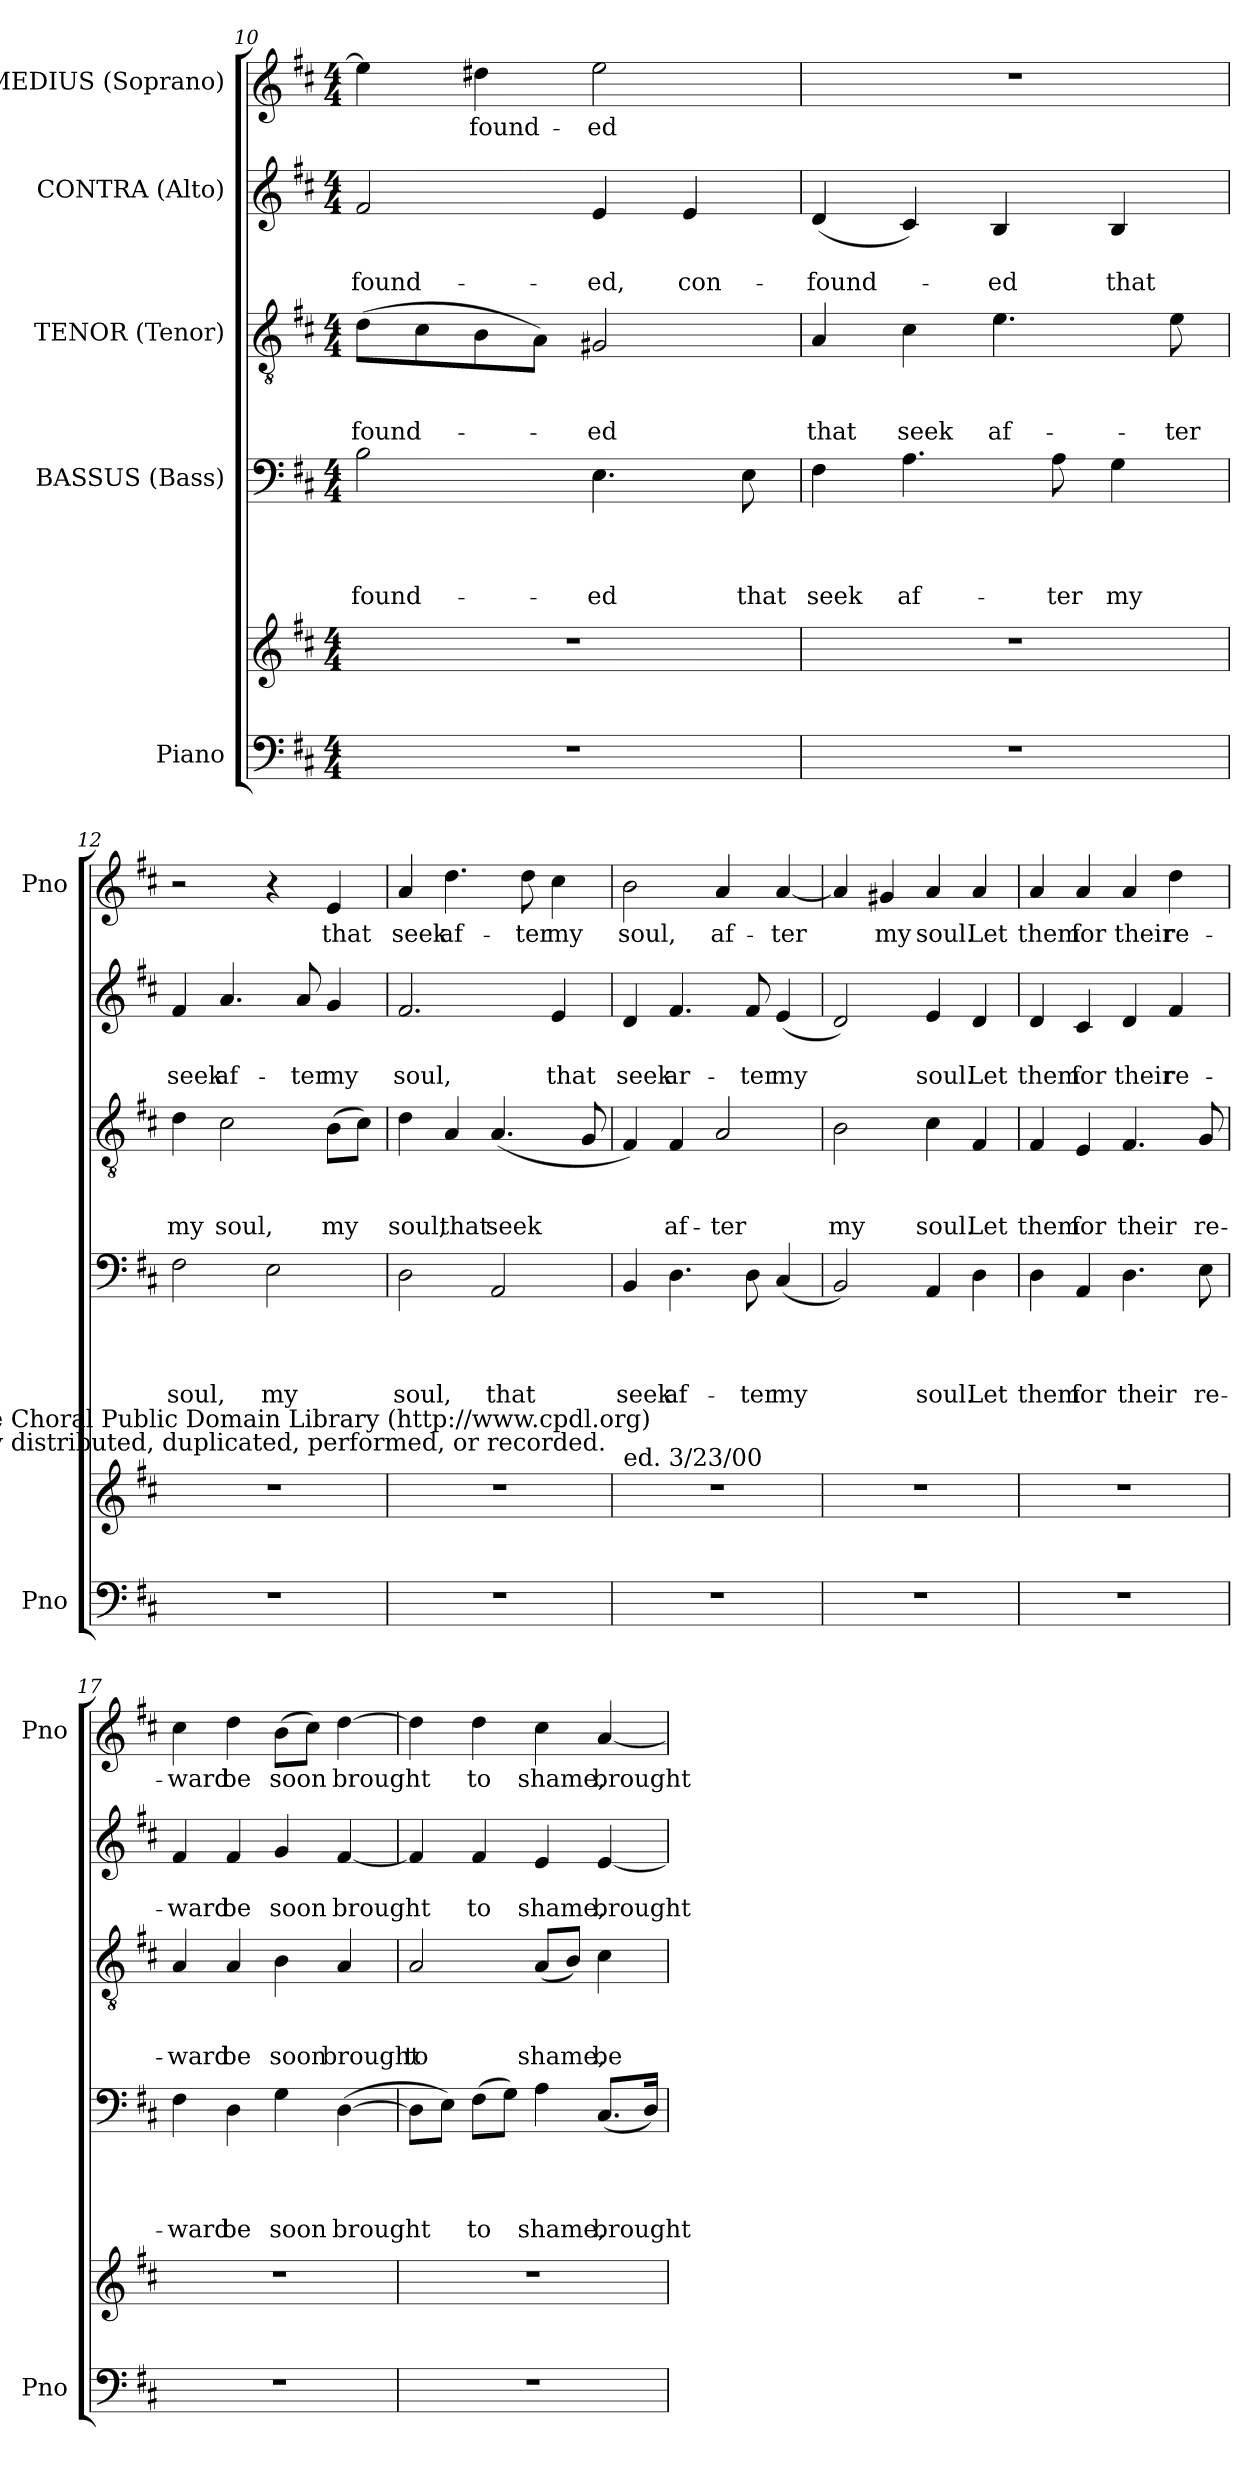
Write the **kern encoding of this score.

**kern	**kern	**kern	**text	**text	**text	**text	**kern	**text	**text	**text	**kern	**text	**text	**kern	**text
*part5	*part5	*part4	*part4	*part4	*part4	*part4	*part3	*part3	*part3	*part3	*part2	*part2	*part2	*part1	*part1
*staff6	*staff5	*staff4	*staff4	*staff4	*staff4	*staff4	*staff3	*staff3	*staff3	*staff3	*staff2	*staff2	*staff2	*staff1	*staff1
*I"Piano	*	*I"BASSUS (Bass)	*	*	*	*	*I"TENOR (Tenor)	*	*	*	*I"CONTRA (Alto)	*	*	*I"MEDIUS (Soprano)	*
*I'Pno	*	*	*	*	*	*	*	*	*	*	*	*	*	*I'Pno	*
!!LO:LB:g=z
*clefF4	*clefG2	*clefF4	*	*	*	*	*clefGv2	*	*	*	*clefG2	*	*	*clefG2	*
*k[f#c#]	*k[f#c#]	*k[f#c#]	*	*	*	*	*k[f#c#]	*	*	*	*k[f#c#]	*	*	*k[f#c#]	*
*D:	*D:	*D:	*	*	*	*	*D:	*	*	*	*D:	*	*	*D:	*
*M4/4	*M4/4	*M4/4	*	*	*	*	*M4/4	*	*	*	*M4/4	*	*	*M4/4	*
=10	=10	=10	=10	=10	=10	=10	=10	=10	=10	=10	=10	=10	=10	=10	=10
!	!	!	!	!	!	!LO:LY:b	!	!	!	!LO:LY:b	!	!	!LO:LY:b	!	!
1r	1r	2B\	.	.	.	-found-	(>8d\L	.	.	-found-	2f#/	.	-found-	4ee\]	.
.	.	.	.	.	.	.	8c#\	.	.	.	.	.	.	.	.
!	!	!	!	!	!	!	!	!	!	!	!	!	!	!	!LO:LY:b
.	.	.	.	.	.	.	8B\	.	.	.	.	.	.	4dd#X\	-found-
.	.	.	.	.	.	.	8A\J)	.	.	.	.	.	.	.	.
!	!	!	!	!	!	!LO:LY:b	!	!	!	!LO:LY:b	!	!	!LO:LY:b	!	!LO:LY:b
.	.	4.E\	.	.	.	-ed	2G#X/	.	.	-ed	4e/	.	-ed,	2ee\	-ed
!	!	!	!	!	!	!	!	!	!	!	!	!	!LO:LY:b	!	!
.	.	.	.	.	.	.	.	.	.	.	4e/	.	con-	.	.
!	!	!	!	!	!	!LO:LY:b	!	!	!	!	!	!	!	!	!
.	.	8E\	.	.	.	that	.	.	.	.	.	.	.	.	.
=11	=11	=11	=11	=11	=11	=11	=11	=11	=11	=11	=11	=11	=11	=11	=11
!	!	!	!	!	!	!LO:LY:b	!	!	!	!LO:LY:b	!	!	!LO:LY:b	!	!
1r	1r	4F#\	.	.	.	seek	4A/	.	.	that	(<4d/	.	-found-	1r	.
!	!	!	!	!	!	!LO:LY:b	!	!	!	!LO:LY:b	!	!	!	!	!
.	.	4.A\	.	.	.	af-	4c#\	.	.	seek	4c#/)	.	.	.	.
!	!	!	!	!	!	!	!	!	!	!LO:LY:b	!	!	!LO:LY:b	!	!
.	.	.	.	.	.	.	4.e\	.	.	af-	4B/	.	-ed	.	.
!	!	!	!	!	!	!LO:LY:b	!	!	!	!	!	!	!	!	!
.	.	8A\	.	.	.	-ter	.	.	.	.	.	.	.	.	.
!	!	!	!	!	!	!LO:LY:b	!	!	!	!	!	!	!LO:LY:b	!	!
.	.	4G\	.	.	.	my	.	.	.	.	4B/	.	that	.	.
!	!	!	!	!	!	!	!	!	!	!LO:LY:b	!	!	!	!	!
.	.	.	.	.	.	.	8e\	.	.	-ter	.	.	.	.	.
=12	=12	=12	=12	=12	=12	=12	=12	=12	=12	=12	=12	=12	=12	=12	=12
!	!LO:TX:a:cj:t=Copyright © 2000 by the Choral Public Domain Library (http&colon;//www.cpdl.org)\nEdition may be freely distributed, duplicated, performed, or recorded.	!	!	!	!	!	!	!	!	!	!	!	!	!	!
!	!	!	!	!	!	!LO:LY:b	!	!	!	!LO:LY:b	!	!	!LO:LY:b	!	!
1r	1r	2F#\	.	.	.	soul,	4d\	.	.	my	4f#/	.	seek	2r	.
!	!	!	!	!	!	!	!	!	!	!LO:LY:b	!	!	!LO:LY:b	!	!
.	.	.	.	.	.	.	2c#\	.	.	soul,	4.a/	.	af-	.	.
!	!	!	!	!	!	!LO:LY:b	!	!	!	!	!	!	!	!	!
.	.	2E\	.	.	.	my	.	.	.	.	.	.	.	4r	.
!	!	!	!	!	!	!	!	!	!	!	!	!	!LO:LY:b	!	!
.	.	.	.	.	.	.	.	.	.	.	8a/	.	-ter	.	.
!	!	!	!	!	!	!	!	!	!	!LO:LY:b	!	!	!LO:LY:b	!	!LO:LY:b
.	.	.	.	.	.	.	(>8B\L	.	.	my	4g/	.	my	4e/	that
.	.	.	.	.	.	.	8c#\J)	.	.	.	.	.	.	.	.
=13	=13	=13	=13	=13	=13	=13	=13	=13	=13	=13	=13	=13	=13	=13	=13
!	!	!	!	!	!	!LO:LY:b	!	!	!	!LO:LY:b	!	!	!LO:LY:b	!	!LO:LY:b
1r	1r	2D\	.	.	.	soul,	4d\	.	.	soul,	2.f#/	.	soul,	4a/	seek
!	!	!	!	!	!	!	!	!	!	!LO:LY:b	!	!	!	!	!LO:LY:b
.	.	.	.	.	.	.	4A/	.	.	that	.	.	.	4.dd\	af-
!	!	!	!	!	!	!LO:LY:b	!	!	!	!LO:LY:b	!	!	!	!	!
.	.	2AA/	.	.	.	that	(<4.A/	.	.	seek	.	.	.	.	.
!	!	!	!	!	!	!	!	!	!	!	!	!	!	!	!LO:LY:b
.	.	.	.	.	.	.	.	.	.	.	.	.	.	8dd\	-ter
!	!	!	!	!	!	!	!	!	!	!	!	!	!LO:LY:b	!	!LO:LY:b
.	.	.	.	.	.	.	.	.	.	.	4e/	.	that	4cc#\	my
.	.	.	.	.	.	.	8G/	.	.	.	.	.	.	.	.
=14	=14	=14	=14	=14	=14	=14	=14	=14	=14	=14	=14	=14	=14	=14	=14
!	!LO:TX:a:t=ed. 3/23/00	!	!	!	!	!	!	!	!	!	!	!	!	!	!
!	!	!	!	!	!	!LO:LY:b	!	!	!	!	!	!	!LO:LY:b	!	!LO:LY:b
1r	1r	4BB/	.	.	.	seek	4F#/)	.	.	.	4d/	.	seek	2b\	soul,
!	!	!	!	!	!	!LO:LY:b	!	!	!	!LO:LY:b	!	!	!LO:LY:b	!	!
.	.	4.D\	.	.	.	af-	4F#/	.	.	af-	4.f#/	.	ar-	.	.
!	!	!	!	!	!	!	!	!	!	!LO:LY:b	!	!	!	!	!LO:LY:b
.	.	.	.	.	.	.	2A/	.	.	-ter	.	.	.	4a/	af-
!	!	!	!	!	!	!LO:LY:b	!	!	!	!	!	!	!LO:LY:b	!	!
.	.	8D\	.	.	.	-ter	.	.	.	.	8f#/	.	-ter	.	.
!	!	!	!	!	!	!LO:LY:b	!	!	!	!	!	!	!LO:LY:b	!	!LO:LY:b
.	.	(<4C#/	.	.	.	my	.	.	.	.	(<4e/	.	my	[4a/	-ter
!!LO:PB:g=z
=15	=15	=15	=15	=15	=15	=15	=15	=15	=15	=15	=15	=15	=15	=15	=15
!	!	!	!	!	!	!	!	!	!	!LO:LY:b	!	!	!	!	!
1r	1r	2BB/)	.	.	.	.	2B\	.	.	my	2d/)	.	.	4a/]	.
!	!	!	!	!	!	!	!	!	!	!	!	!	!	!	!LO:LY:b
.	.	.	.	.	.	.	.	.	.	.	.	.	.	4g#X/	my
!	!	!	!	!	!	!LO:LY:b	!	!	!	!LO:LY:b	!	!	!LO:LY:b	!	!LO:LY:b
.	.	4AA/	.	.	.	soul.	4c#\	.	.	soul.	4e/	.	soul.	4a/	soul.
!	!	!	!	!	!	!LO:LY:b	!	!	!	!LO:LY:b	!	!	!LO:LY:b	!	!LO:LY:b
.	.	4D\	.	.	.	Let	4F#/	.	.	Let	4d/	.	Let	4a/	Let
=16	=16	=16	=16	=16	=16	=16	=16	=16	=16	=16	=16	=16	=16	=16	=16
!	!	!	!	!	!	!LO:LY:b	!	!	!	!LO:LY:b	!	!	!LO:LY:b	!	!LO:LY:b
1r	1r	4D\	.	.	.	them	4F#/	.	.	them	4d/	.	them	4a/	them
!	!	!	!	!	!	!LO:LY:b	!	!	!	!LO:LY:b	!	!	!LO:LY:b	!	!LO:LY:b
.	.	4AA/	.	.	.	for	4E/	.	.	for	4c#/	.	for	4a/	for
!	!	!	!	!	!	!LO:LY:b	!	!	!	!LO:LY:b	!	!	!LO:LY:b	!	!LO:LY:b
.	.	4.D\	.	.	.	their	4.F#/	.	.	their	4d/	.	their	4a/	their
!	!	!	!	!	!	!	!	!	!	!	!	!	!LO:LY:b	!	!LO:LY:b
.	.	.	.	.	.	.	.	.	.	.	4f#/	.	re-	4dd\	re-
!	!	!	!	!	!	!LO:LY:b	!	!	!	!LO:LY:b	!	!	!	!	!
.	.	8E\	.	.	.	re-	8G/	.	.	re-	.	.	.	.	.
=17	=17	=17	=17	=17	=17	=17	=17	=17	=17	=17	=17	=17	=17	=17	=17
!	!	!	!	!	!	!LO:LY:b	!	!	!	!LO:LY:b	!	!	!LO:LY:b	!	!LO:LY:b
1r	1r	4F#\	.	.	.	-ward	4A/	.	.	-ward	4f#/	.	-ward	4cc#\	-ward
!	!	!	!	!	!	!LO:LY:b	!	!	!	!LO:LY:b	!	!	!LO:LY:b	!	!LO:LY:b
.	.	4D\	.	.	.	be	4A/	.	.	be	4f#/	.	be	4dd\	be
!	!	!	!	!	!	!LO:LY:b	!	!	!	!LO:LY:b	!	!	!LO:LY:b	!	!LO:LY:b
.	.	4G\	.	.	.	soon	4B\	.	.	soon	4g/	.	soon	(>8b\L	soon
.	.	.	.	.	.	.	.	.	.	.	.	.	.	8cc#\J)	.
!	!	!	!	!	!	!LO:LY:b	!	!	!	!LO:LY:b	!	!	!LO:LY:b	!	!LO:LY:b
.	.	(>[4D\	.	.	.	brought	4A/	.	.	brought	[4f#/	.	brought	[4dd\	brought
=18	=18	=18	=18	=18	=18	=18	=18	=18	=18	=18	=18	=18	=18	=18	=18
!	!	!	!	!	!	!	!	!	!	!LO:LY:b	!	!	!	!	!
1r	1r	8D\L]	.	.	.	.	2A/	.	.	to	4f#/]	.	.	4dd\]	.
.	.	8E\J)	.	.	.	.	.	.	.	.	.	.	.	.	.
!	!	!	!	!	!	!LO:LY:b	!	!	!	!	!	!	!LO:LY:b	!	!LO:LY:b
.	.	(>8F#\L	.	.	.	to	.	.	.	.	4f#/	.	to	4dd\	to
.	.	8G\J)	.	.	.	.	.	.	.	.	.	.	.	.	.
!	!	!	!	!	!	!LO:LY:b	!	!	!	!LO:LY:b	!	!	!LO:LY:b	!	!LO:LY:b
.	.	4A\	.	.	.	shame,	(<8A/L	.	.	shame,	4e/	.	shame,	4cc#\	shame,
.	.	.	.	.	.	.	8B/J)	.	.	.	.	.	.	.	.
!	!	!	!	!	!	!LO:LY:b	!	!	!	!LO:LY:b	!	!	!LO:LY:b	!	!LO:LY:b
.	.	(<8.C#/L	.	.	.	brought	4c#\	.	.	be	[4e/	.	brought	[4a/	brought
.	.	16D/Jk)	.	.	.	.	.	.	.	.	.	.	.	.	.
=	=	=	=	=	=	=	=	=	=	=	=	=	=	=	=
*-	*-	*-	*-	*-	*-	*-	*-	*-	*-	*-	*-	*-	*-	*-	*-
